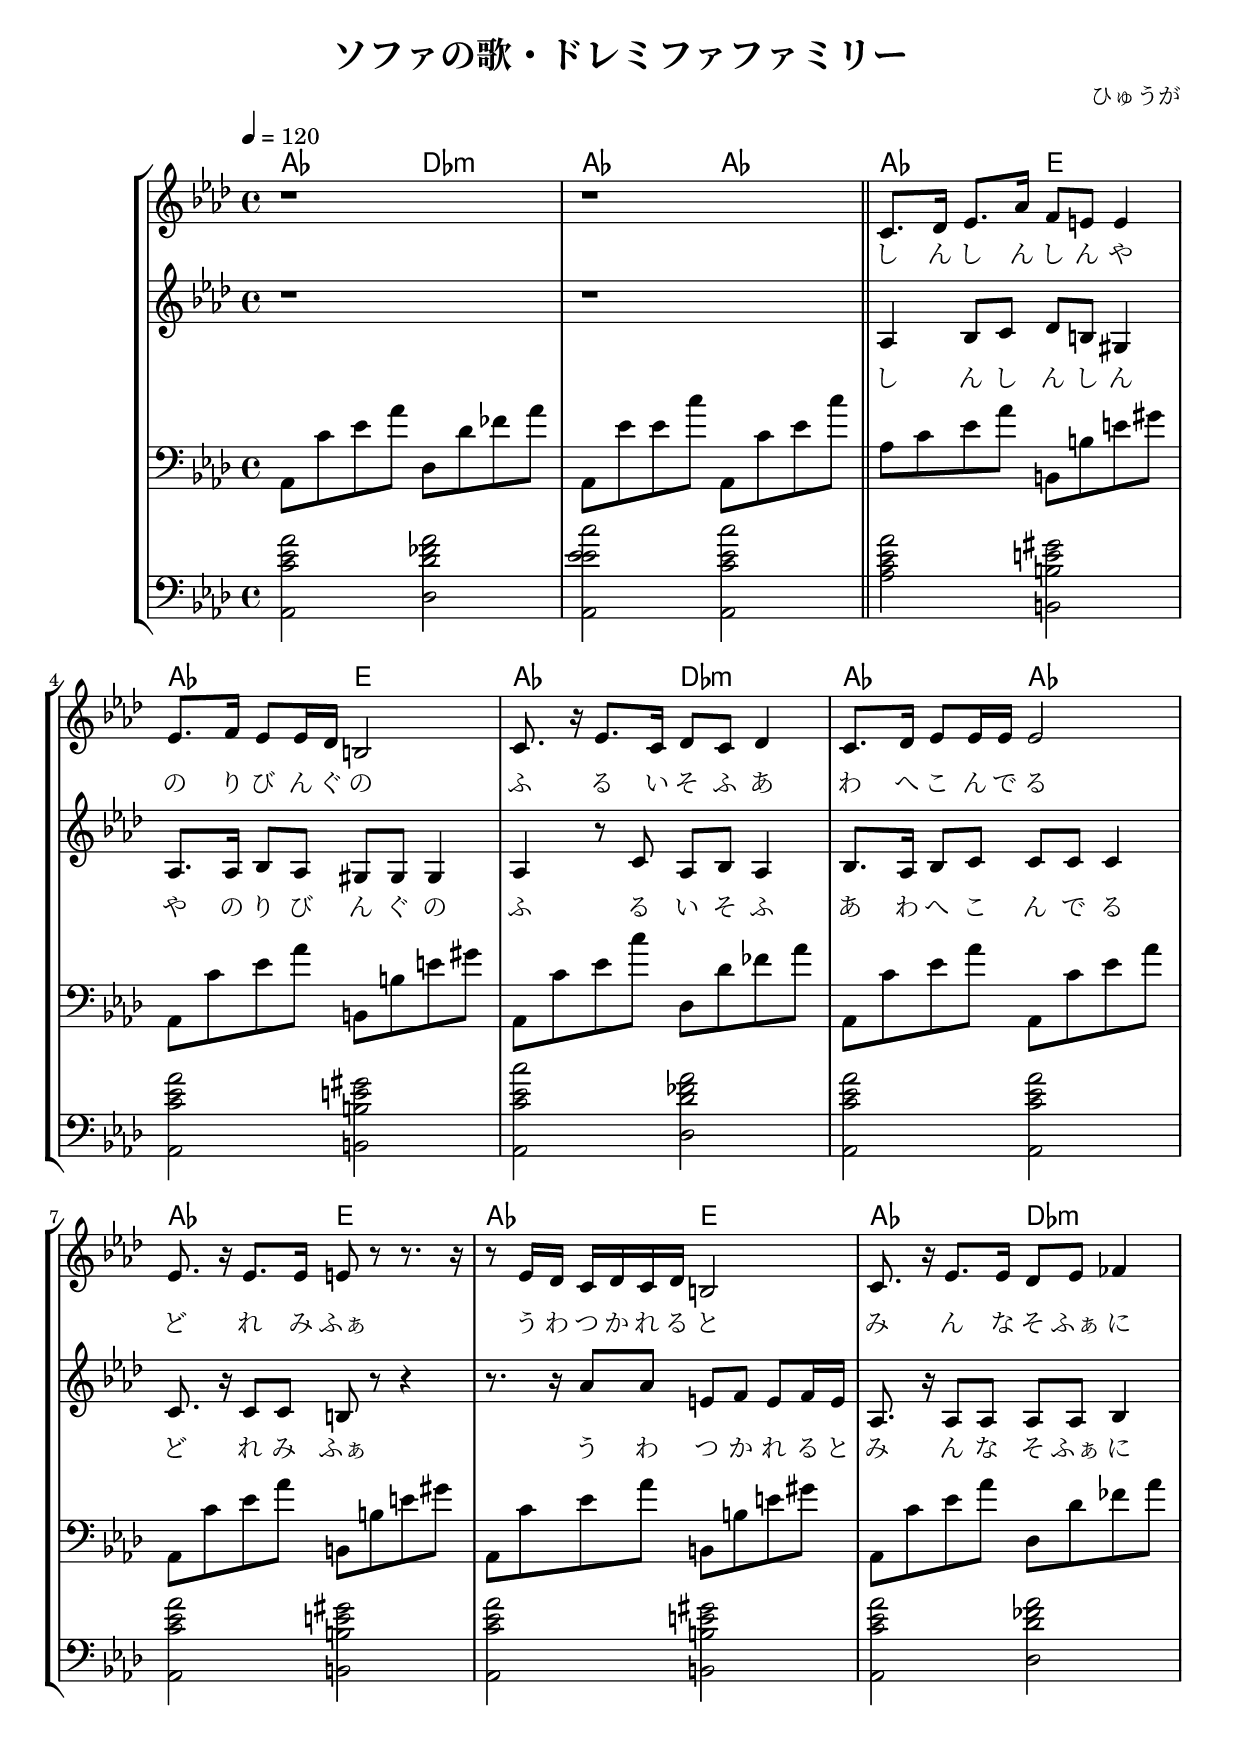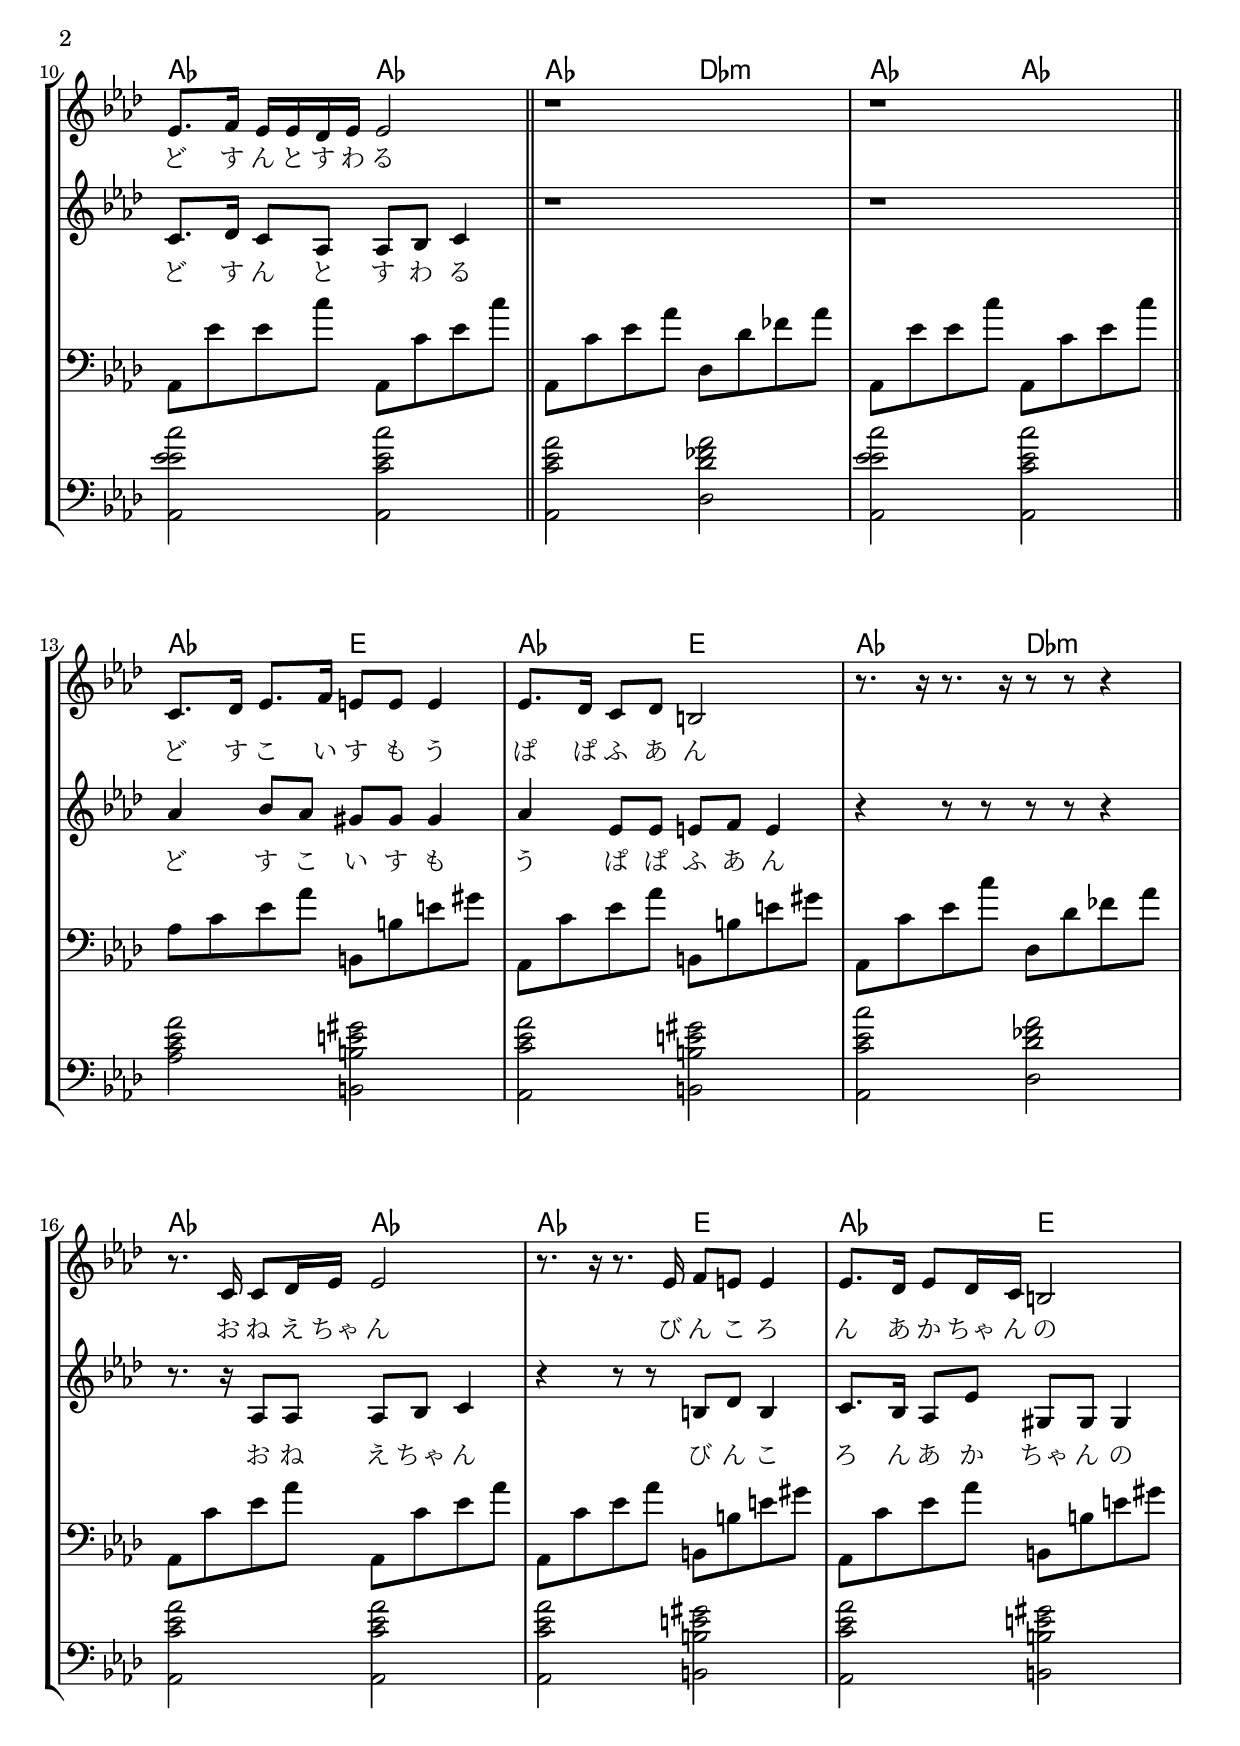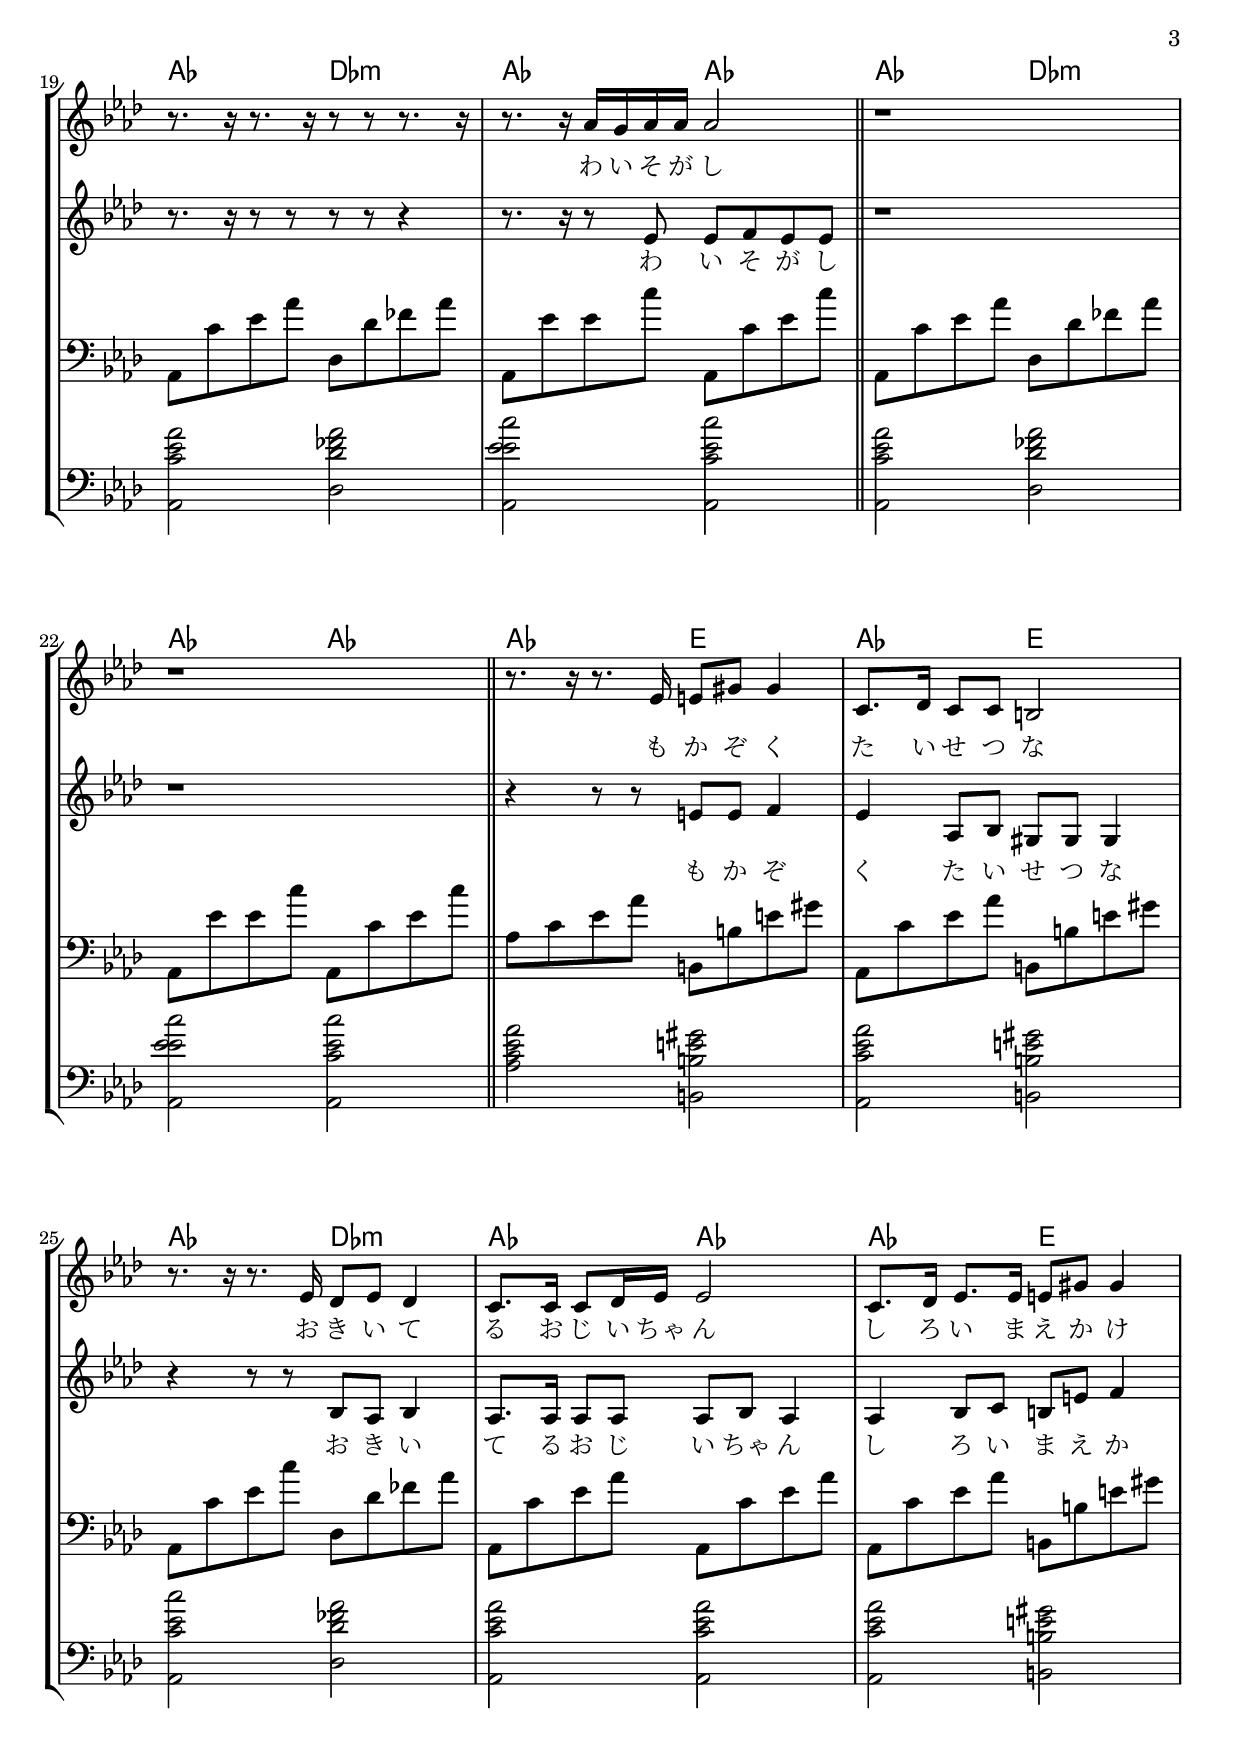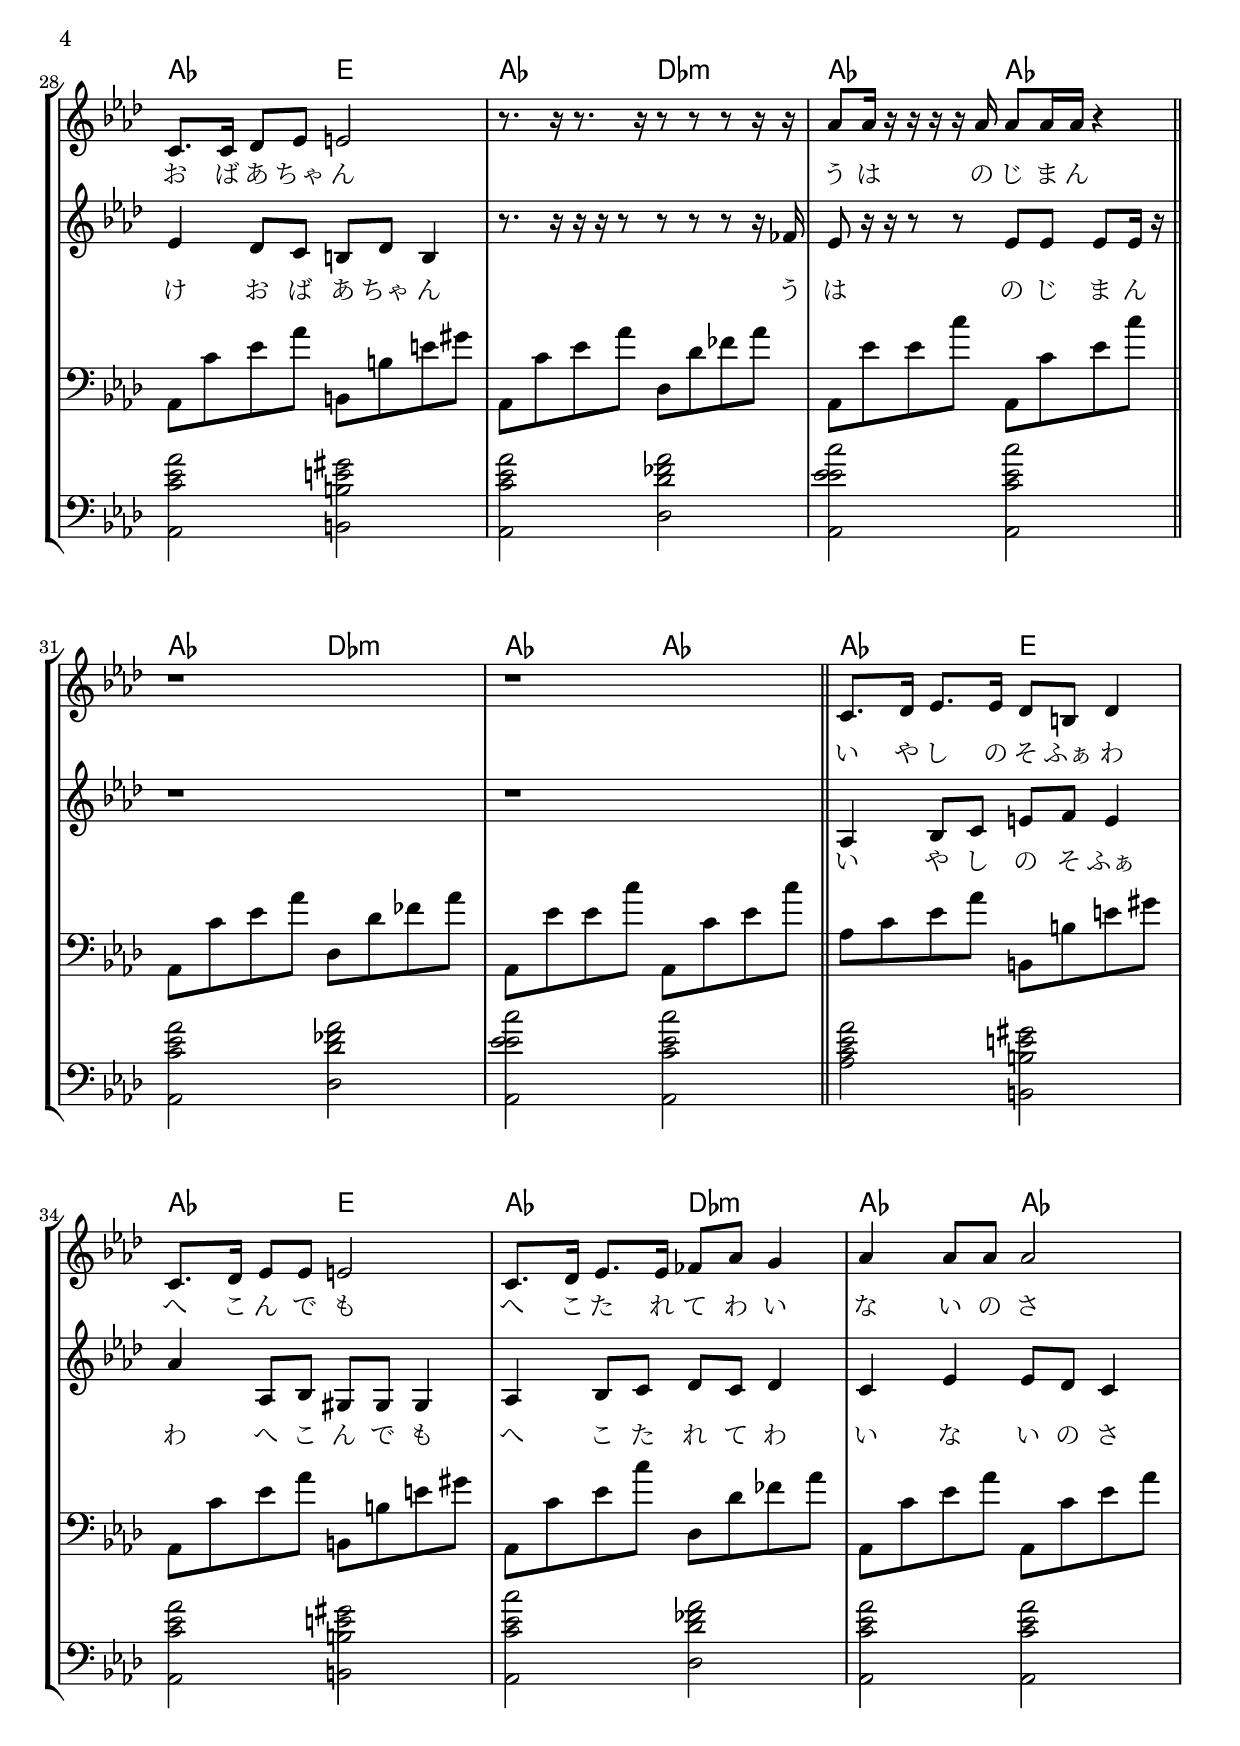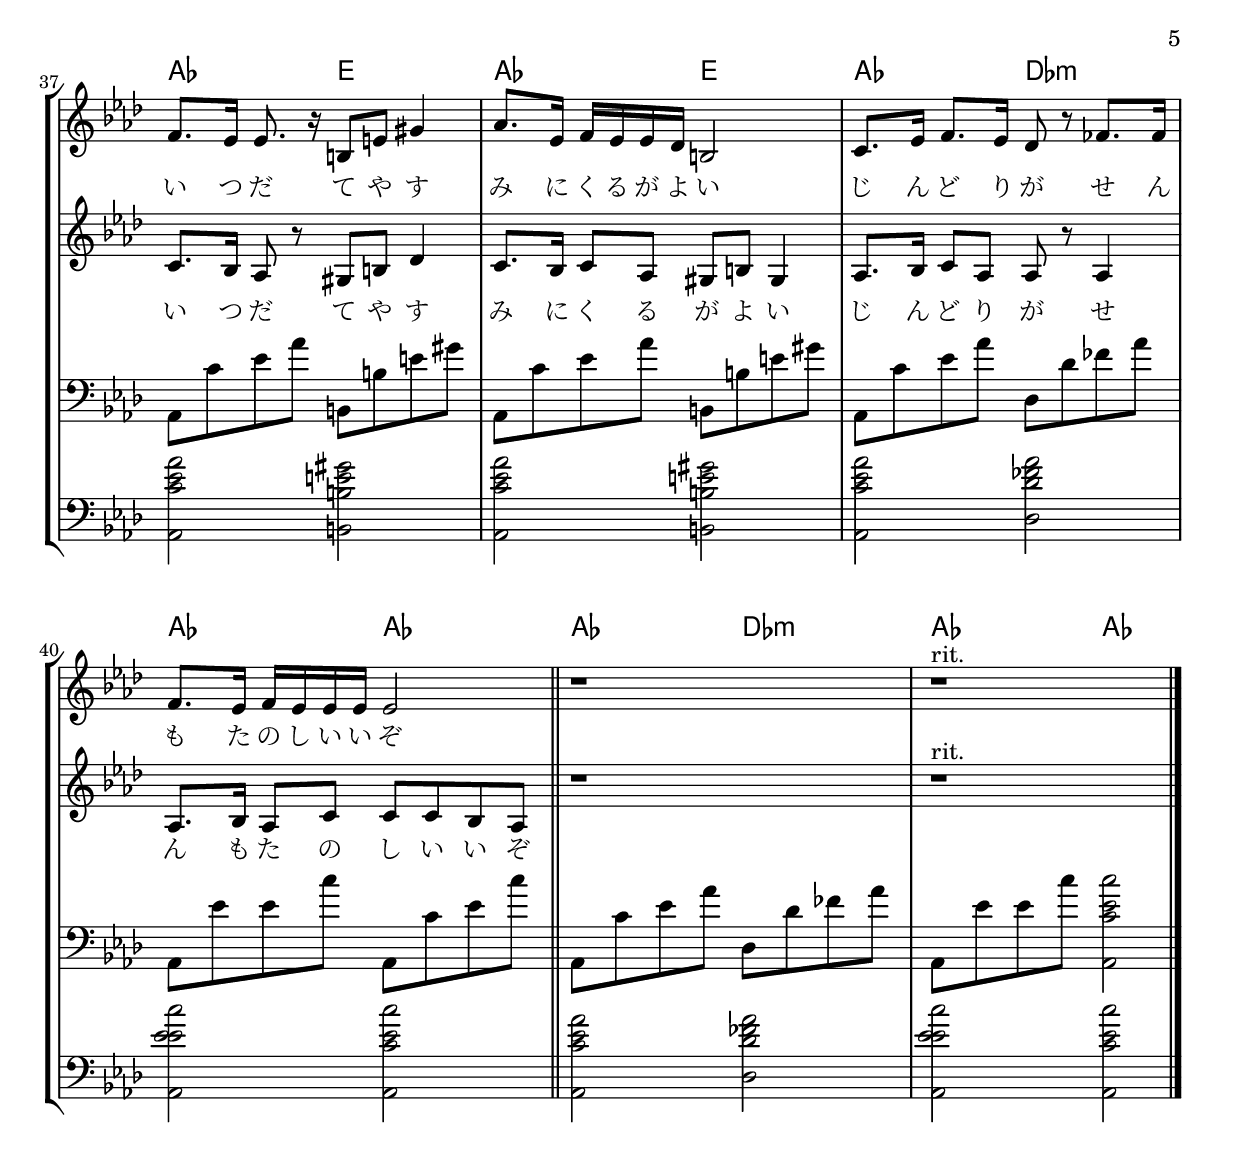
\version "2.12.1"

\header {
	title = \markup {ソファの歌・ドレミファファミリー}
	composer = \markup \center-column {ひゅうが}
}

harmony = \chordmode {
	as2 des:m as as 

	as e as e as des:m as as as e as e as des:m as as 

	as des:m as as 

	as e as e as des:m as as as e as e as des:m as as 

	as des:m as as 

	as e as e as des:m as as as e as e as des:m as as 

	as des:m as as 

	as e as e as des:m as as as e as e as des:m as as 

	as des:m as as 
}

melody = {
	\key as \major
	\tempo 4 = 120
	r1 | r1   
	\set Staff.midiInstrument = #"fss0.35"
	c'8.  des'16  es'8.  as'16  f'8  e'8  e'4 
	es'8.  f'16  es'8  es'16  des'16  b2 
	c'8.  r16  es'8.  c'16  des'8  c'8  des'4 
	c'8.  des'16  es'8  es'16  es'16  es'2 
	es'8.  r16  es'8.  es'16  e'8  r8  r8.  r16 
	r8  es'16  des'16  c'16  des'16  c'16  des'16  b2 
	c'8.  r16  es'8.  es'16  des'8  es'8  fes'4 
	es'8.  f'16  es'16  es'16  des'16  es'16  es'2
	r1 | r1   
	\set Staff.midiInstrument = #"fss0.35"
	c'8.  des'16  es'8.  f'16  e'8  e'8  e'4 
	es'8.  des'16  c'8  des'8  b2 
	r8.  r16  r8.  r16  r8  r8  r4 
	r8.  c'16  c'8  des'16  es'16  es'2 
	r8.  r16  r8.  es'16  f'8  e'8  e'4 
	es'8.  des'16  es'8  des'16  c'16  b2 
	r8.  r16  r8.  r16  r8  r8  r8.  r16 
	r8.  r16  as'16  g'16  as'16  as'16  as'2
	r1 | r1   
	\set Staff.midiInstrument = #"fss0.35"
	r8.  r16  r8.  es'16  e'8  gis'8  gis'4 
	c'8.  des'16  c'8  c'8  b2 
	r8.  r16  r8.  es'16  des'8  es'8  des'4 
	c'8.  c'16  c'8  des'16  es'16  es'2 
	c'8.  des'16  es'8.  es'16  e'8  gis'8  gis'4 
	c'8.  c'16  des'8  es'8  e'2 
	r8.  r16  r8.  r16  r8  r8  r8  r16  r16 
	as'8  as'16  r16  r16  r16  r16  as'16  as'8  as'16  as'16  r4
	r1 | r1   
	\set Staff.midiInstrument = #"fss0.35"
	c'8.  des'16  es'8.  es'16  des'8  b8  des'4 
	c'8.  des'16  es'8  es'8  e'2 
	c'8.  des'16  es'8.  es'16  fes'8  as'8  g'4 
	as'4  as'8  as'8  as'2 
	f'8.  es'16  es'8.  r16  b8  e'8  gis'4 
	as'8.  es'16  f'16  es'16  es'16  des'16  b2 
	c'8.  es'16  f'8.  es'16  des'8  r8  fes'8.  fes'16 
	f'8.  es'16  f'16  es'16  es'16  es'16  es'2
	r1 | r1^"rit." \bar "|."
}

words = \lyricmode {
	
	し  ん  し  ん  し  ん  や  の  り  び  ん  ぐ  の  ふ  る  い  そ  ふ  あ  わ  へ  こ  ん  で  る  ど  れ  み  ふぁ  う  わ  つ  か  れ  る  と  み  ん  な  そ  ふぁ  に  ど  す  ん  と  す  わ  る  
	
	ど  す  こ  い  す  も  う  ぱ  ぱ  ふ  あ  ん  お  ね  え  ちゃ  ん  び  ん  こ  ろ  ん  あ  か  ちゃ  ん  の  わ  い  そ  が  し  
	
	も  か  ぞ  く  た  い  せ  つ  な  お  き  い  て  る  お  じ  い  ちゃ  ん  し  ろ  い  ま  え  か  け  お  ば  あ  ちゃ  ん  う  は  の  じ  ま  ん  
	
	い  や  し  の  そ  ふぁ  わ  へ  こ  ん  で  も  へ  こ  た  れ  て  わ  い  な  い  の  さ  い  つ  だ  て  や  す  み  に  く  る  が  よ  い  じ  ん  ど  り  が  せ  ん  も  た  の  し  い  い  ぞ  
	
}

secondmelody = {
	\key as \major
	\tempo 4 = 120
	r1 | r1   
	\set Staff.midiInstrument = #"mmi0.38"
	as4  bes8  c'8  des'8  b8  gis4 
	as8.  as16  bes8  as8  gis8  gis8  gis4 
	as4  r8  c'8  as8  bes8  as4 
	bes8.  as16  bes8  c'8  c'8  c'8  c'4 
	c'8.  r16  c'8  c'8  b8  r8  r4 
	r8.  r16  as'8  as'8  e'8  f'8  e'8  f'16  e'16 
	as8.  r16  as8  as8  as8  as8  bes4 
	c'8.  des'16  c'8  as8  as8  bes8  c'4
	r1 | r1   
	\set Staff.midiInstrument = #"mmi0.38"
	as'4  bes'8  as'8  gis'8  gis'8  gis'4 
	as'4  es'8  es'8  e'8  f'8  e'4 
	r4  r8  r8  r8  r8  r4 
	r8.  r16  as8  as8  as8  bes8  c'4 
	r4  r8  r8  b8  des'8  b4 
	c'8.  bes16  as8  es'8  gis8  gis8  gis4 
	r8.  r16  r8  r8  r8  r8  r4 
	r8.  r16  r8  es'8  es'8  f'8  es'8  es'8
	r1 | r1   
	\set Staff.midiInstrument = #"mmi0.38"
	r4  r8  r8  e'8  e'8  f'4 
	es'4  as8  bes8  gis8  gis8  gis4 
	r4  r8  r8  bes8  as8  bes4 
	as8.  as16  as8  as8  as8  bes8  as4 
	as4  bes8  c'8  b8  e'8  f'4 
	es'4  des'8  c'8  b8  des'8  b4 
	r8.  r16  r16  r16  r8  r8  r8  r8  r16  fes'16 
	es'8  r16  r16  r8  r8  es'8  es'8  es'8  es'16  r16
	r1 | r1   
	\set Staff.midiInstrument = #"mmi0.38"
	as4  bes8  c'8  e'8  f'8  e'4 
	as'4  as8  bes8  gis8  gis8  gis4 
	as4  bes8  c'8  des'8  c'8  des'4 
	c'4  es'4  es'8  des'8  c'4 
	c'8.  bes16  as8  r8  gis8  b8  des'4 
	c'8.  bes16  c'8  as8  gis8  b8  gis4 
	as8.  bes16  c'8  as8  as8  r8  as4 
	as8.  bes16  as8  c'8  c'8  c'8  bes8  as8
	r1 | r1^"rit." \bar "|."
}

secondwords = \lyricmode {
	
	し  ん  し  ん  し  ん  や  の  り  び  ん  ぐ  の  ふ  る  い  そ  ふ  あ  わ  へ  こ  ん  で  る  ど  れ  み  ふぁ  う  わ  つ  か  れ  る  と  み  ん  な  そ  ふぁ  に  ど  す  ん  と  す  わ  る  
	
	ど  す  こ  い  す  も  う  ぱ  ぱ  ふ  あ  ん  お  ね  え  ちゃ  ん  び  ん  こ  ろ  ん  あ  か  ちゃ  ん  の  わ  い  そ  が  し  
	
	も  か  ぞ  く  た  い  せ  つ  な  お  き  い  て  る  お  じ  い  ちゃ  ん  し  ろ  い  ま  え  か  け  お  ば  あ  ちゃ  ん  う  は  の  じ  ま  ん  
	
	い  や  し  の  そ  ふぁ  わ  へ  こ  ん  で  も  へ  こ  た  れ  て  わ  い  な  い  の  さ  い  つ  だ  て  や  す  み  に  く  る  が  よ  い  じ  ん  ど  り  が  せ  ん  も  た  の  し  い  い  ぞ  
	
}

tempochange = {
	\tempo 4 = 120
	r1 | r1 \bar "||"
	\tempo 4 = 120
	r1 | r1 | r1 | r1 | r1 | r1 | r1 | r1 \bar "||"
	\tempo 4 = 120
	r1 | r1 \bar "||"
	\tempo 4 = 120
	r1 | r1 | r1 | r1 | r1 | r1 | r1 | r1 \bar "||"
	\tempo 4 = 120
	r1 | r1 \bar "||"
	\tempo 4 = 120
	r1 | r1 | r1 | r1 | r1 | r1 | r1 | r1 \bar "||"
	\tempo 4 = 120
	r1 | r1 \bar "||"
	\tempo 4 = 120
	r1 | r1 | r1 | r1 | r1 | r1 | r1 | r1 \bar "||"
	\tempo 4 = 120
	r1 | \tempo 4 = 90 r2 \tempo 4 = 80 r2 \bar "|."
}

mainacc = {
	\clef bass
	\set Staff.midiInstrument = #"Acoustic Guitar (steel)"
	\key as \major
	\tempo 4 = 120
	as,8 c'8 es'8 as'8
	des8 des'8 fes'8 as'8
	as,8 es'8 es'8 c''8
	as,8 c'8 es'8 c''8
	\bar "||"

	\set Staff.midiInstrument = #"Acoustic Guitar (steel)"
	as8 c'8 es'8 as'8
	b,8 b8 e'8 gis'8
	as,8 c'8 es'8 as'8
	b,8 b8 e'8 gis'8
	as,8 c'8 es'8 c''8
	des8 des'8 fes'8 as'8
	as,8 c'8 es'8 as'8
	as,8 c'8 es'8 as'8
	as,8 c'8 es'8 as'8
	b,8 b8 e'8 gis'8
	as,8 c'8 es'8 as'8
	b,8 b8 e'8 gis'8
	as,8 c'8 es'8 as'8
	des8 des'8 fes'8 as'8
	as,8 es'8 es'8 c''8
	as,8 c'8 es'8 c''8
	\bar "||"

	\set Staff.midiInstrument = #"Acoustic Guitar (steel)"
	as,8 c'8 es'8 as'8
	des8 des'8 fes'8 as'8
	as,8 es'8 es'8 c''8
	as,8 c'8 es'8 c''8
	\bar "||"

	\set Staff.midiInstrument = #"Acoustic Guitar (steel)"
	as8 c'8 es'8 as'8
	b,8 b8 e'8 gis'8
	as,8 c'8 es'8 as'8
	b,8 b8 e'8 gis'8
	as,8 c'8 es'8 c''8
	des8 des'8 fes'8 as'8
	as,8 c'8 es'8 as'8
	as,8 c'8 es'8 as'8
	as,8 c'8 es'8 as'8
	b,8 b8 e'8 gis'8
	as,8 c'8 es'8 as'8
	b,8 b8 e'8 gis'8
	as,8 c'8 es'8 as'8
	des8 des'8 fes'8 as'8
	as,8 es'8 es'8 c''8
	as,8 c'8 es'8 c''8
	\bar "||"

	\set Staff.midiInstrument = #"Acoustic Guitar (steel)"
	as,8 c'8 es'8 as'8
	des8 des'8 fes'8 as'8
	as,8 es'8 es'8 c''8
	as,8 c'8 es'8 c''8
	\bar "||"

	\set Staff.midiInstrument = #"Acoustic Guitar (steel)"
	as8 c'8 es'8 as'8
	b,8 b8 e'8 gis'8
	as,8 c'8 es'8 as'8
	b,8 b8 e'8 gis'8
	as,8 c'8 es'8 c''8
	des8 des'8 fes'8 as'8
	as,8 c'8 es'8 as'8
	as,8 c'8 es'8 as'8
	as,8 c'8 es'8 as'8
	b,8 b8 e'8 gis'8
	as,8 c'8 es'8 as'8
	b,8 b8 e'8 gis'8
	as,8 c'8 es'8 as'8
	des8 des'8 fes'8 as'8
	as,8 es'8 es'8 c''8
	as,8 c'8 es'8 c''8
	\bar "||"

	\set Staff.midiInstrument = #"Acoustic Guitar (steel)"
	as,8 c'8 es'8 as'8
	des8 des'8 fes'8 as'8
	as,8 es'8 es'8 c''8
	as,8 c'8 es'8 c''8
	\bar "||"

	\set Staff.midiInstrument = #"Acoustic Guitar (steel)"
	as8 c'8 es'8 as'8
	b,8 b8 e'8 gis'8
	as,8 c'8 es'8 as'8
	b,8 b8 e'8 gis'8
	as,8 c'8 es'8 c''8
	des8 des'8 fes'8 as'8
	as,8 c'8 es'8 as'8
	as,8 c'8 es'8 as'8
	as,8 c'8 es'8 as'8
	b,8 b8 e'8 gis'8
	as,8 c'8 es'8 as'8
	b,8 b8 e'8 gis'8
	as,8 c'8 es'8 as'8
	des8 des'8 fes'8 as'8
	as,8 es'8 es'8 c''8
	as,8 c'8 es'8 c''8
	\bar "||"

	\set Staff.midiInstrument = #"Acoustic Guitar (steel)"
	as,8 c'8 es'8 as'8
	des8 des'8 fes'8 as'8
	as,8 es'8 es'8 c''8
	<as, c' es' c''>2
	\bar "|."
}

subacc = {
	\clef bass
	\set Staff.midiInstrument = #"Electric Guitar (clean)"
	\key as \major
	\tempo 4 = 120
	<as, c' es' as'>2
	<des des' fes' as'>2
	<as, es' es' c''>2
	<as, c' es' c''>2
	\bar "||"

	\set Staff.midiInstrument = #"Electric Guitar (clean)"
	<as c' es' as'>2
	<b, b e' gis'>2
	<as, c' es' as'>2
	<b, b e' gis'>2
	<as, c' es' c''>2
	<des des' fes' as'>2
	<as, c' es' as'>2
	<as, c' es' as'>2
	<as, c' es' as'>2
	<b, b e' gis'>2
	<as, c' es' as'>2
	<b, b e' gis'>2
	<as, c' es' as'>2
	<des des' fes' as'>2
	<as, es' es' c''>2
	<as, c' es' c''>2
	\bar "||"

	\set Staff.midiInstrument = #"Electric Guitar (clean)"
	<as, c' es' as'>2
	<des des' fes' as'>2
	<as, es' es' c''>2
	<as, c' es' c''>2
	\bar "||"

	\set Staff.midiInstrument = #"Electric Guitar (clean)"
	<as c' es' as'>2
	<b, b e' gis'>2
	<as, c' es' as'>2
	<b, b e' gis'>2
	<as, c' es' c''>2
	<des des' fes' as'>2
	<as, c' es' as'>2
	<as, c' es' as'>2
	<as, c' es' as'>2
	<b, b e' gis'>2
	<as, c' es' as'>2
	<b, b e' gis'>2
	<as, c' es' as'>2
	<des des' fes' as'>2
	<as, es' es' c''>2
	<as, c' es' c''>2
	\bar "||"

	\set Staff.midiInstrument = #"Electric Guitar (clean)"
	<as, c' es' as'>2
	<des des' fes' as'>2
	<as, es' es' c''>2
	<as, c' es' c''>2
	\bar "||"

	\set Staff.midiInstrument = #"Electric Guitar (clean)"
	<as c' es' as'>2
	<b, b e' gis'>2
	<as, c' es' as'>2
	<b, b e' gis'>2
	<as, c' es' c''>2
	<des des' fes' as'>2
	<as, c' es' as'>2
	<as, c' es' as'>2
	<as, c' es' as'>2
	<b, b e' gis'>2
	<as, c' es' as'>2
	<b, b e' gis'>2
	<as, c' es' as'>2
	<des des' fes' as'>2
	<as, es' es' c''>2
	<as, c' es' c''>2
	\bar "||"

	\set Staff.midiInstrument = #"Electric Guitar (clean)"
	<as, c' es' as'>2
	<des des' fes' as'>2
	<as, es' es' c''>2
	<as, c' es' c''>2
	\bar "||"

	\set Staff.midiInstrument = #"Electric Guitar (clean)"
	<as c' es' as'>2
	<b, b e' gis'>2
	<as, c' es' as'>2
	<b, b e' gis'>2
	<as, c' es' c''>2
	<des des' fes' as'>2
	<as, c' es' as'>2
	<as, c' es' as'>2
	<as, c' es' as'>2
	<b, b e' gis'>2
	<as, c' es' as'>2
	<b, b e' gis'>2
	<as, c' es' as'>2
	<des des' fes' as'>2
	<as, es' es' c''>2
	<as, c' es' c''>2
	\bar "||"

	\set Staff.midiInstrument = #"Electric Guitar (clean)"
	<as, c' es' as'>2
	<des des' fes' as'>2
	<as, es' es' c''>2
	<as, c' es' c''>2
	\bar "|."
}

percA = {
	\drummode {
	r1 |r1 \bar "||"
	r1 |r1 |r1 |r1 |r1 |r1 |r1 |r1 \bar "||"
	r1 |r1 \bar "||"
	r1 |r1 |r1 |r1 |r1 |r1 |r1 |r1 \bar "||"
	r1 |r1 \bar "||"
	r1 |r1 |r1 |r1 |r1 |r1 |r1 |r1 \bar "||"
	r1 |r1 \bar "||"
	r1 |r1 |r1 |r1 |r1 |r1 |r1 |r1 \bar "||"
	r1 |r1 \bar "|."
	}
}

percB = {
	\drummode {
	r1 |r1 \bar "||"
	r1 |r1 |r1 |r1 |r1 |r1 |r1 |r1 \bar "||"
	r1 |r1 \bar "||"
	r1 |r1 |r1 |r1 |r1 |r1 |r1 |r1 \bar "||"
	r1 |r1 \bar "||"
	r1 |r1 |r1 |r1 |r1 |r1 |r1 |r1 \bar "||"
	r1 |r1 \bar "||"
	r1 |r1 |r1 |r1 |r1 |r1 |r1 |r1 \bar "||"
	r1 |r1 \bar "|."
	}
}

percC = {
	\drummode {
	r1 |r1 \bar "||"
	r1 |r1 |r1 |r1 |r1 |r1 |r1 |r1 \bar "||"
	r1 |r1 \bar "||"
	r1 |r1 |r1 |r1 |r1 |r1 |r1 |r1 \bar "||"
	r1 |r1 \bar "||"
	r1 |r1 |r1 |r1 |r1 |r1 |r1 |r1 \bar "||"
	r1 |r1 \bar "||"
	r1 |r1 |r1 |r1 |r1 |r1 |r1 |r1 \bar "||"
	r1 |r1 \bar "|."
	}
}

percD = {
	\drummode {
	r1 |r1 \bar "||"
	r1 |r1 |r1 |r1 |r1 |r1 |r1 |r1 \bar "||"
	r1 |r1 \bar "||"
	r1 |r1 |r1 |r1 |r1 |r1 |r1 |r1 \bar "||"
	r1 |r1 \bar "||"
	r1 |r1 |r1 |r1 |r1 |r1 |r1 |r1 \bar "||"
	r1 |r1 \bar "||"
	r1 |r1 |r1 |r1 |r1 |r1 |r1 |r1 \bar "||"
	r1 |r1 \bar "|."
	}
}

percE = {
	\drummode {
	r1 |r1 \bar "||"
	r1 |r1 |r1 |r1 |r1 |r1 |r1 |r1 \bar "||"
	r1 |r1 \bar "||"
	r1 |r1 |r1 |r1 |r1 |r1 |r1 |r1 \bar "||"
	r1 |r1 \bar "||"
	r1 |r1 |r1 |r1 |r1 |r1 |r1 |r1 \bar "||"
	r1 |r1 \bar "||"
	r1 |r1 |r1 |r1 |r1 |r1 |r1 |r1 \bar "||"
	r1 |r1 \bar "|."
	}
}

\score {
	<<
		\new StaffGroup <<
			\new ChordNames {\harmony}
			\new Voice = "melody" {\melody}
			\new Lyrics \lyricsto "melody" \words
			\new Voice = "secondmelody" {\secondmelody}
			\new Lyrics \lyricsto "secondmelody" \secondwords
			\new Staff = "mainacc" {\mainacc}
			\new Staff = "subacc" {\subacc}
		>>
	>>
	\layout { }
}
